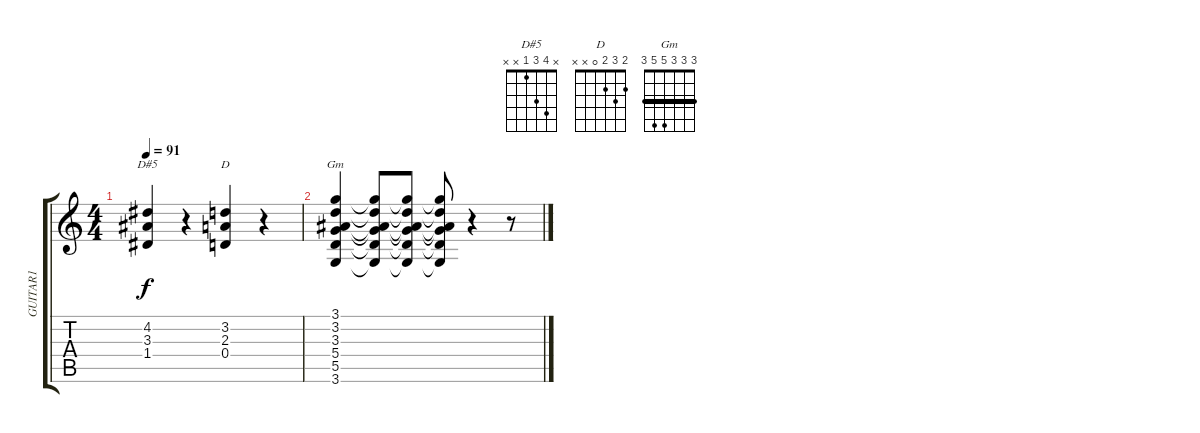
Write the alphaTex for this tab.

\track ("GUITAR1" "GUITAR1") {instrument overdrivenguitar}
\staff {score tabs}
\tuning (E4 B3 G3 D3 A2 E2) {hide}
\chord ("D#5" x 4 3 1 x x)
\chord ("D" 2 3 2 0 x x)
\chord ("Gm" 3 3 3 5 5 3) {barre 3}
\ts (4 4)
\tempo 91
\clef g2
\ks c
(4.2 3.3 1.4).4{ch "D#5" dy f} r.4 (3.2 2.3 0.4).4{ch "D"} r.4 |
(3.1 3.2 3.3 5.4 5.5 3.6).4{ch "Gm"} (3.1{t} 3.2{t} 3.3{t} 5.4{t} 5.5{t} 3.6{t}).8 (3.1{t} 3.2{t} 3.3{t} 5.4{t} 5.5{t} 3.6{t}).8 (3.1{t} 3.2{t} 3.3{t} 5.4{t} 5.5{t} 3.6{t}).8 r.4 r.8
